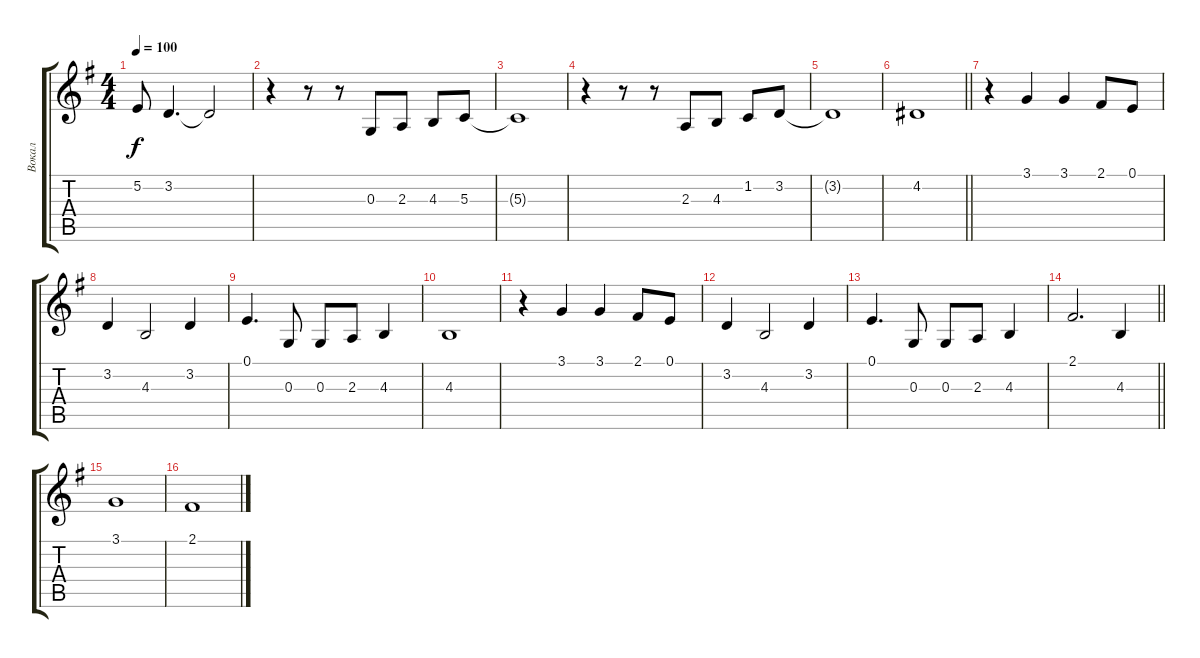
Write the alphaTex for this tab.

\track ("Вокал" "Вокал") {instrument stringensemble1}
\staff {score tabs}
\tuning (E4 B3 G3 D3 A2 E2) {hide}
\ts (4 4)
\tempo 100
\clef g2
\ks eminor
5.2{t}.8{dy f} 3.2.4{d} 3.2{t}.2 |
r.4 r.8 r.8 0.3.8 2.3.8 4.3.8 5.3.8 |
5.3{t}.1 |
r.4 r.8 r.8 2.3.8 4.3.8 1.2.8 3.2.8 |
3.2{t}.1 |
\barLineRight lightlight
4.2.1 |
\section ("" "")
r.4 3.1.4 3.1.4 2.1.8 0.1.8 |
3.2.4 4.3.2 3.2.4 |
0.1.4{d} 0.3.8 0.3.8 2.3.8 4.3.4 |
4.3.1 |
r.4 3.1.4 3.1.4 2.1.8 0.1.8 |
3.2.4 4.3.2 3.2.4 |
0.1.4{d} 0.3.8 0.3.8 2.3.8 4.3.4 |
\barLineRight lightlight
2.1.2{d} 4.3.4 |
\section ("" "")
3.1.1 |
2.1.1
